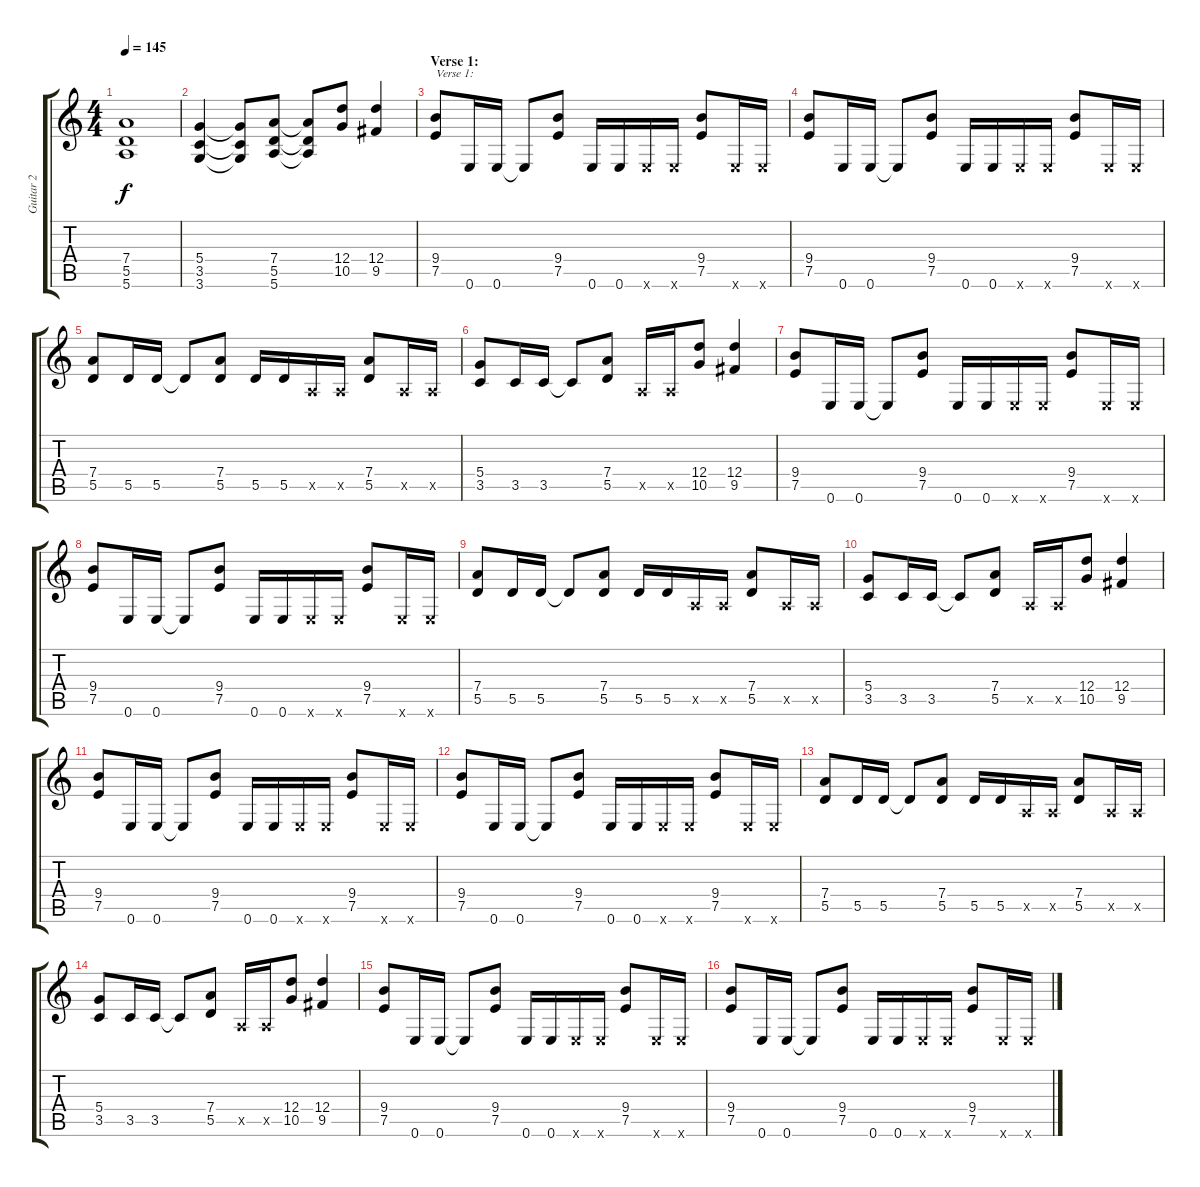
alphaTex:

\track ("Guitar 2" "Guitar 2") {instrument distortionguitar}
\staff {score tabs}
\tuning (E4 B3 G3 D3 A2 E2) {hide}
\ts (4 4)
\tempo 145
\clef g2
\ks c
(7.4 5.5 5.6).1{dy f} |
(5.4 3.5 3.6).4 (5.4{t} 3.5{t} 3.6{t}).8 (7.4 5.5 5.6).8 (7.4{t} 5.5{t} 5.6{t}).8 (12.4 10.5).8 (12.4 9.5).4 |
\section ("" "Verse 1:")
(9.4 7.5).8{txt "Verse 1:"} 0.6.16 0.6.16 0.6{t}.8 (9.4 7.5).8 0.6.16 0.6.16 0.6{x}.16 0.6{x}.16 (9.4 7.5).8 0.6{x}.16 0.6{x}.16 |
(9.4 7.5).8 0.6.16 0.6.16 0.6{t}.8 (9.4 7.5).8 0.6.16 0.6.16 0.6{x}.16 0.6{x}.16 (9.4 7.5).8 0.6{x}.16 0.6{x}.16 |
(7.4 5.5).8 5.5.16 5.5.16 5.5{t}.8 (7.4 5.5).8 5.5.16 5.5.16 0.5{x}.16 0.5{x}.16 (7.4 5.5).8 0.5{x}.16 0.5{x}.16 |
(5.4 3.5).8 3.5.16 3.5.16 3.5{t}.8 (7.4 5.5).8 0.5{x}.16 0.5{x}.16 (12.4 10.5).8 (12.4 9.5).4 |
(9.4 7.5).8 0.6.16 0.6.16 0.6{t}.8 (9.4 7.5).8 0.6.16 0.6.16 0.6{x}.16 0.6{x}.16 (9.4 7.5).8 0.6{x}.16 0.6{x}.16 |
(9.4 7.5).8 0.6.16 0.6.16 0.6{t}.8 (9.4 7.5).8 0.6.16 0.6.16 0.6{x}.16 0.6{x}.16 (9.4 7.5).8 0.6{x}.16 0.6{x}.16 |
(7.4 5.5).8 5.5.16 5.5.16 5.5{t}.8 (7.4 5.5).8 5.5.16 5.5.16 0.5{x}.16 0.5{x}.16 (7.4 5.5).8 0.5{x}.16 0.5{x}.16 |
(5.4 3.5).8 3.5.16 3.5.16 3.5{t}.8 (7.4 5.5).8 0.5{x}.16 0.5{x}.16 (12.4 10.5).8 (12.4 9.5).4 |
(9.4 7.5).8 0.6.16 0.6.16 0.6{t}.8 (9.4 7.5).8 0.6.16 0.6.16 0.6{x}.16 0.6{x}.16 (9.4 7.5).8 0.6{x}.16 0.6{x}.16 |
(9.4 7.5).8 0.6.16 0.6.16 0.6{t}.8 (9.4 7.5).8 0.6.16 0.6.16 0.6{x}.16 0.6{x}.16 (9.4 7.5).8 0.6{x}.16 0.6{x}.16 |
(7.4 5.5).8 5.5.16 5.5.16 5.5{t}.8 (7.4 5.5).8 5.5.16 5.5.16 0.5{x}.16 0.5{x}.16 (7.4 5.5).8 0.5{x}.16 0.5{x}.16 |
(5.4 3.5).8 3.5.16 3.5.16 3.5{t}.8 (7.4 5.5).8 0.5{x}.16 0.5{x}.16 (12.4 10.5).8 (12.4 9.5).4 |
(9.4 7.5).8 0.6.16 0.6.16 0.6{t}.8 (9.4 7.5).8 0.6.16 0.6.16 0.6{x}.16 0.6{x}.16 (9.4 7.5).8 0.6{x}.16 0.6{x}.16 |
(9.4 7.5).8 0.6.16 0.6.16 0.6{t}.8 (9.4 7.5).8 0.6.16 0.6.16 0.6{x}.16 0.6{x}.16 (9.4 7.5).8 0.6{x}.16 0.6{x}.16
